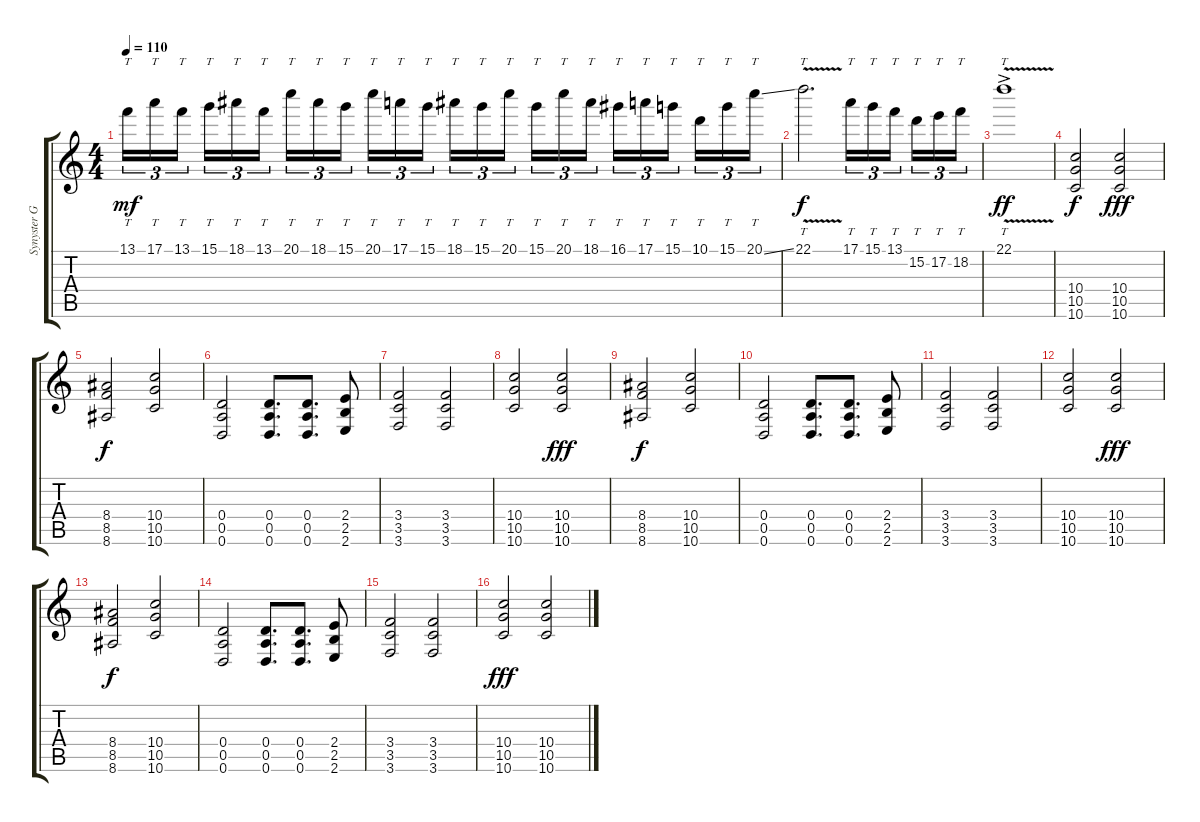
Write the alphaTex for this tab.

\track ("Synyster Gates" "Synyster G") {instrument distortionguitar}
\staff {score tabs}
\tuning (E4 B3 G3 D3 A2 D2) {hide}
\ts (4 4)
\tempo 110
\clef g2
\ks c
13.1.16{tt tu (3 2) dy mf} 17.1.16{tt tu (3 2)} 13.1.16{tt tu (3 2) beam splitsecondary} 15.1.16{tt tu (3 2)} 18.1.16{tt tu (3 2)} 13.1.16{tt tu (3 2)} 20.1.16{tt tu (3 2)} 18.1.16{tt tu (3 2)} 15.1.16{tt tu (3 2) beam splitsecondary} 20.1.16{tt tu (3 2)} 17.1.16{tt tu (3 2)} 15.1.16{tt tu (3 2)} 18.1.16{tt tu (3 2)} 15.1.16{tt tu (3 2)} 20.1.16{tt tu (3 2) beam splitsecondary} 15.1.16{tt tu (3 2)} 20.1.16{tt tu (3 2)} 18.1.16{tt tu (3 2)} 16.1.16{tt tu (3 2)} 17.1.16{tt tu (3 2)} 15.1.16{tt tu (3 2) beam splitsecondary} 10.1.16{tt tu (3 2)} 15.1.16{tt tu (3 2)} 20.1{ss}.16{tt tu (3 2)} |
22.1{v}.2{tt d dy f} 17.1.16{tt tu (3 2)} 15.1.16{tt tu (3 2)} 13.1.16{tt tu (3 2) beam splitsecondary} 15.2.16{tt tu (3 2)} 17.2.16{tt tu (3 2)} 18.2.16{tt tu (3 2)} |
22.1{v ac}.1{tt dy ff} |
(10.4 10.5 10.6).2{dy f instrument distortionguitar} (10.4 10.5 10.6).2{dy fff} |
(8.4 8.5 8.6).2{dy f} (10.4 10.5 10.6).2 |
(0.4 0.5 0.6).2 (0.4 0.5 0.6).8{d} (0.4 0.5 0.6).8{d} (2.4 2.5 2.6).8 |
(3.4 3.5 3.6).2 (3.4 3.5 3.6).2 |
(10.4 10.5 10.6).2 (10.4 10.5 10.6).2{dy fff} |
(8.4 8.5 8.6).2{dy f} (10.4 10.5 10.6).2 |
(0.4 0.5 0.6).2 (0.4 0.5 0.6).8{d} (0.4 0.5 0.6).8{d} (2.4 2.5 2.6).8 |
(3.4 3.5 3.6).2 (3.4 3.5 3.6).2 |
(10.4 10.5 10.6).2 (10.4 10.5 10.6).2{dy fff} |
(8.4 8.5 8.6).2{dy f} (10.4 10.5 10.6).2 |
(0.4 0.5 0.6).2 (0.4 0.5 0.6).8{d} (0.4 0.5 0.6).8{d} (2.4 2.5 2.6).8 |
(3.4 3.5 3.6).2 (3.4 3.5 3.6).2 |
(10.4 10.5 10.6).2{dy fff} (10.4 10.5 10.6).2
